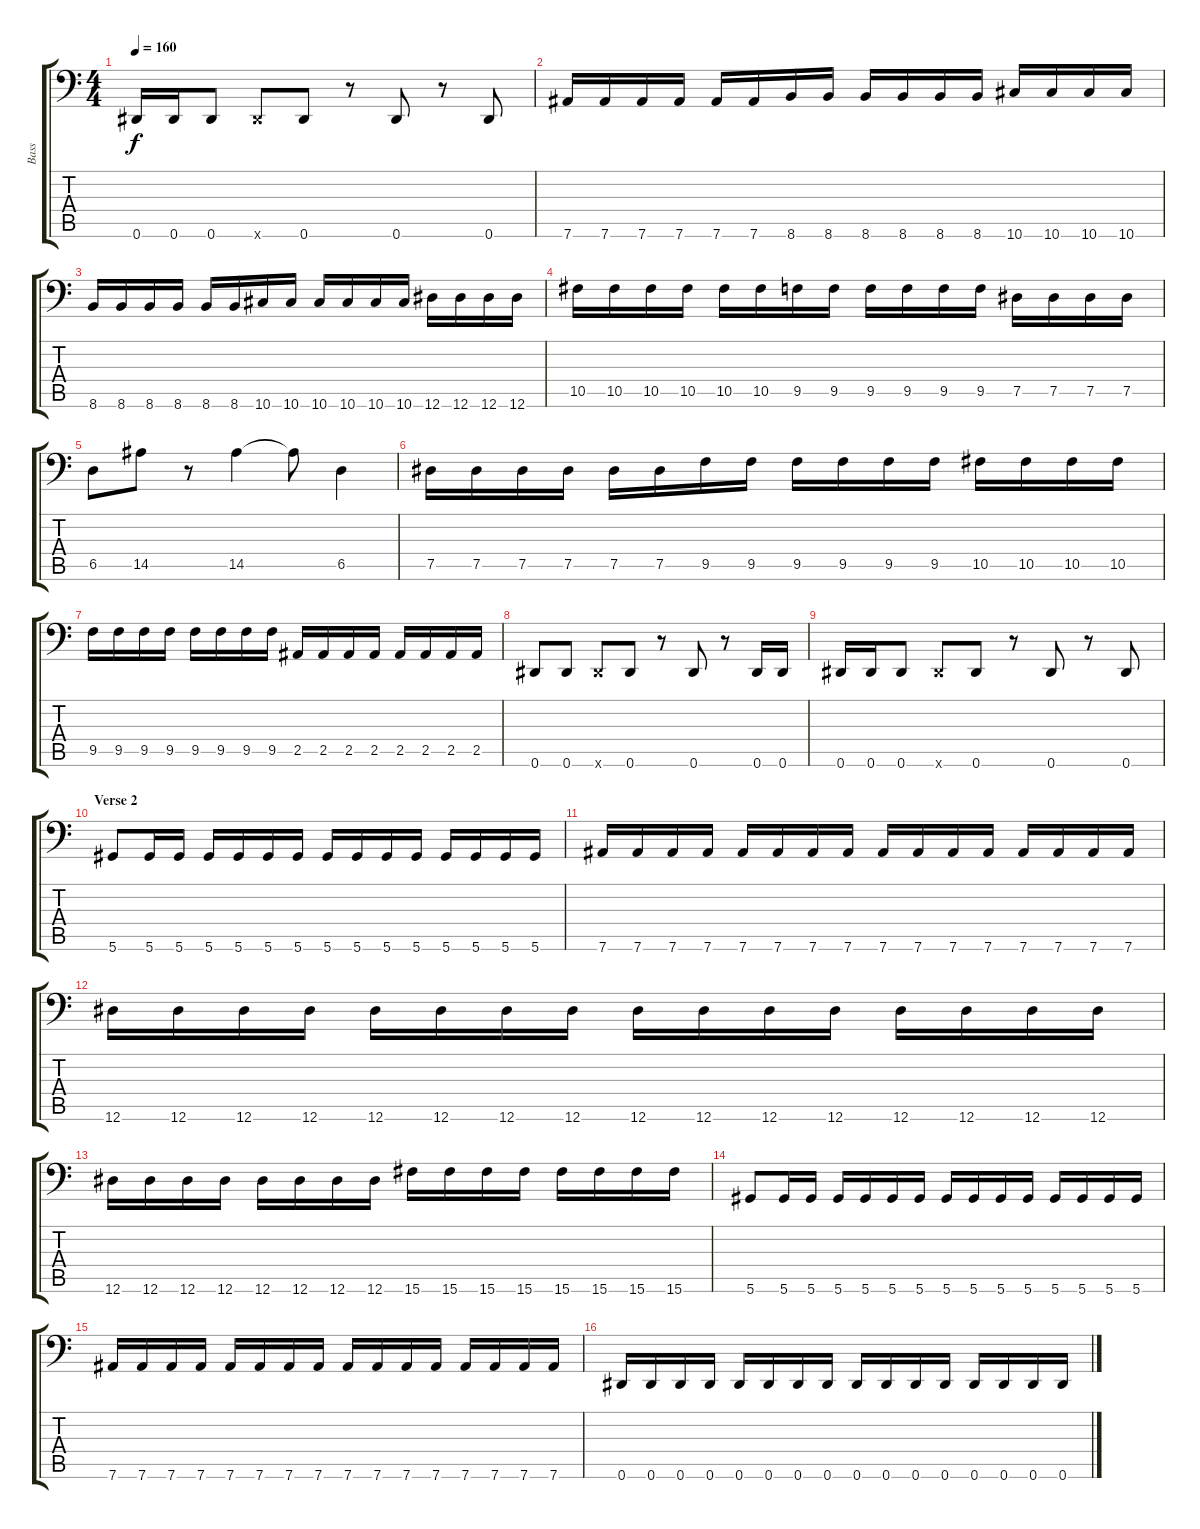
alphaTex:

\track ("Bass" "Bass") {instrument electricbassfinger}
\staff {score tabs}
\tuning (Eb3 Bb2 Gb2 Db2 Ab1 Eb1) {hide}
\ts (4 4)
\tempo 160
\clef f4
\ks c
0.6.16{dy f} 0.6.16 0.6.8 0.6{x}.8 0.6.8 r.8 0.6.8 r.8 0.6.8 |
7.6.16 7.6.16 7.6.16 7.6.16 7.6.16 7.6.16 8.6.16 8.6.16 8.6.16 8.6.16 8.6.16 8.6.16 10.6.16 10.6.16 10.6.16 10.6.16 |
8.6.16 8.6.16 8.6.16 8.6.16 8.6.16 8.6.16 10.6.16 10.6.16 10.6.16 10.6.16 10.6.16 10.6.16 12.6.16 12.6.16 12.6.16 12.6.16 |
10.5.16 10.5.16 10.5.16 10.5.16 10.5.16 10.5.16 9.5.16 9.5.16 9.5.16 9.5.16 9.5.16 9.5.16 7.5.16 7.5.16 7.5.16 7.5.16 |
6.5.8 14.5.8 r.8 14.5.4 14.5{t}.8 6.5.4 |
7.5.16 7.5.16 7.5.16 7.5.16 7.5.16 7.5.16 9.5.16 9.5.16 9.5.16 9.5.16 9.5.16 9.5.16 10.5.16 10.5.16 10.5.16 10.5.16 |
9.5.16 9.5.16 9.5.16 9.5.16 9.5.16 9.5.16 9.5.16 9.5.16 2.5.16 2.5.16 2.5.16 2.5.16 2.5.16 2.5.16 2.5.16 2.5.16 |
0.6.8 0.6.8 0.6{x}.8 0.6.8 r.8 0.6.8 r.8 0.6.16 0.6.16 |
0.6.16 0.6.16 0.6.8 0.6{x}.8 0.6.8 r.8 0.6.8 r.8 0.6.8 |
\section ("" "Verse 2")
5.6.8 5.6.16 5.6.16 5.6.16 5.6.16 5.6.16 5.6.16 5.6.16 5.6.16 5.6.16 5.6.16 5.6.16 5.6.16 5.6.16 5.6.16 |
7.6.16 7.6.16 7.6.16 7.6.16 7.6.16 7.6.16 7.6.16 7.6.16 7.6.16 7.6.16 7.6.16 7.6.16 7.6.16 7.6.16 7.6.16 7.6.16 |
12.6.16 12.6.16 12.6.16 12.6.16 12.6.16 12.6.16 12.6.16 12.6.16 12.6.16 12.6.16 12.6.16 12.6.16 12.6.16 12.6.16 12.6.16 12.6.16 |
12.6.16 12.6.16 12.6.16 12.6.16 12.6.16 12.6.16 12.6.16 12.6.16 15.6.16 15.6.16 15.6.16 15.6.16 15.6.16 15.6.16 15.6.16 15.6.16 |
5.6.8 5.6.16 5.6.16 5.6.16 5.6.16 5.6.16 5.6.16 5.6.16 5.6.16 5.6.16 5.6.16 5.6.16 5.6.16 5.6.16 5.6.16 |
7.6.16 7.6.16 7.6.16 7.6.16 7.6.16 7.6.16 7.6.16 7.6.16 7.6.16 7.6.16 7.6.16 7.6.16 7.6.16 7.6.16 7.6.16 7.6.16 |
0.6.16 0.6.16 0.6.16 0.6.16 0.6.16 0.6.16 0.6.16 0.6.16 0.6.16 0.6.16 0.6.16 0.6.16 0.6.16 0.6.16 0.6.16 0.6.16
